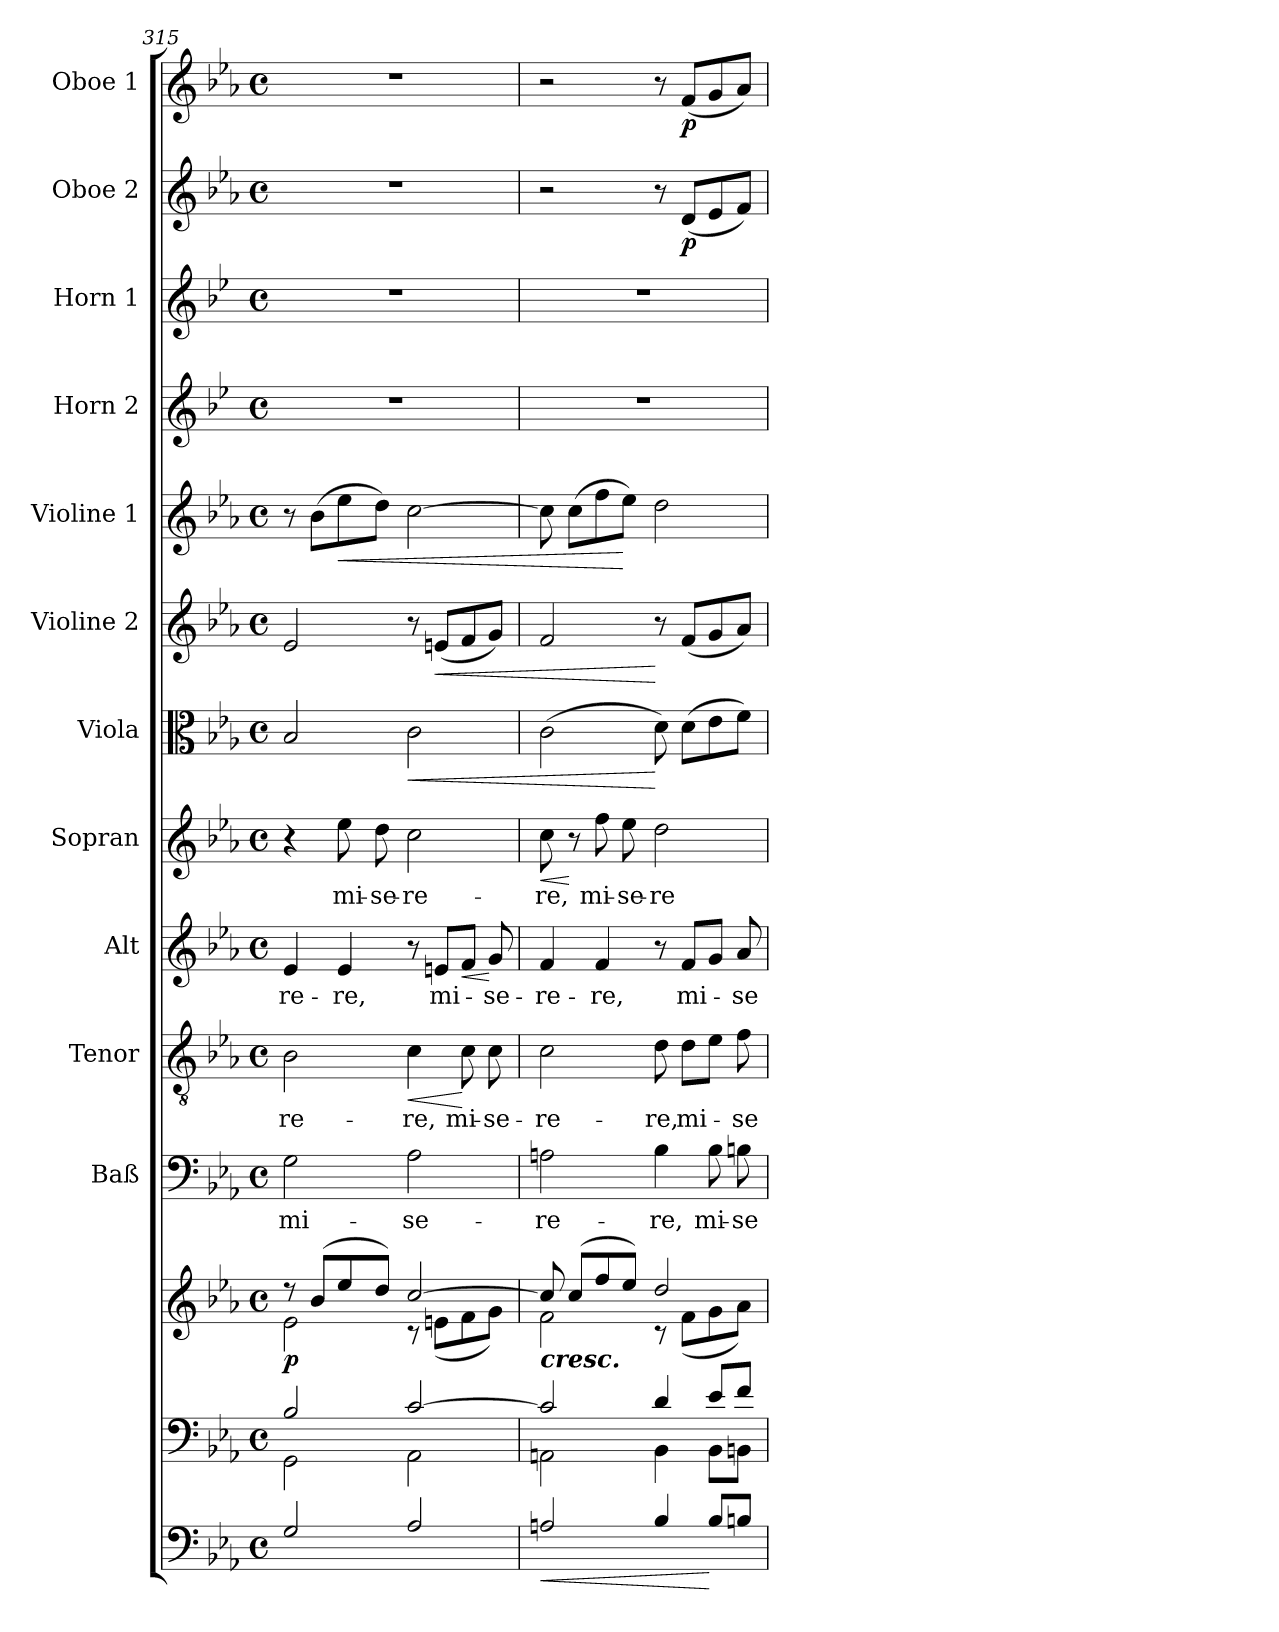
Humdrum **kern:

**kern	**dynam	**kern	**kern	**dynam	**kern	**text	**kern	**text	**dynam	**kern	**text	**dynam	**kern	**text	**dynam	**kern	**dynam	**kern	**dynam	**kern	**dynam	**kern	**kern	**kern	**dynam	**kern	**dynam
*part13	*part13	*part12	*part12	*part12	*part11	*part11	*part10	*part10	*part10	*part9	*part9	*part9	*part8	*part8	*part8	*part7	*part7	*part6	*part6	*part5	*part5	*part4	*part3	*part2	*part2	*part1	*part1
*staff14	*staff14	*staff13	*staff12	*staff12/13	*staff11	*staff11	*staff10	*staff10	*staff10	*staff9	*staff9	*staff9	*staff8	*staff8	*staff8	*staff7	*staff7	*staff6	*staff6	*staff5	*staff5	*staff4	*staff3	*staff2	*staff2	*staff1	*staff1
*	*	*	*	*	*I"Baß	*	*I"Tenor	*	*	*I"Alt	*	*	*I"Sopran	*	*	*I"Viola	*	*I"Violine 2	*	*I"Violine 1	*	*I"Horn 2	*I"Horn 1	*I"Oboe 2	*	*I"Oboe 1	*
*	*	*	*	*	*I'Baß	*	*I'Ten	*	*	*I'Alt	*	*	*I'Sop	*	*	*I'Vla.	*	*I'Vln. 2	*	*I'Vln. 1	*	*I'Hrn. 2	*I'Hrn. 1	*I'Ob. 2	*	*I'Ob. 1	*
!!LO:PB:g=z
*clefF4	*	*clefF4	*clefG2	*	*clefF4	*	*clefGv2	*	*	*clefG2	*	*	*clefG2	*	*	*clefC3	*	*clefG2	*	*clefG2	*	*clefG2	*clefG2	*clefG2	*	*clefG2	*
*ITrd7c12	*	*	*	*	*	*	*	*	*	*	*	*	*	*	*	*	*	*	*	*	*	*ITrd4c7	*ITrd4c7	*	*	*	*
*k[b-e-a-]	*	*k[b-e-a-]	*k[b-e-a-]	*	*k[b-e-a-]	*	*k[b-e-a-]	*	*	*k[b-e-a-]	*	*	*k[b-e-a-]	*	*	*k[b-e-a-]	*	*k[b-e-a-]	*	*k[b-e-a-]	*	*k[b-e-a-]	*k[b-e-a-]	*k[b-e-a-]	*	*k[b-e-a-]	*
*E-:	*	*E-:	*E-:	*	*E-:	*	*E-:	*	*	*E-:	*	*	*E-:	*	*	*E-:	*	*E-:	*	*E-:	*	*E-:	*E-:	*E-:	*	*E-:	*
*M4/4	*	*M4/4	*M4/4	*	*M4/4	*	*M4/4	*	*	*M4/4	*	*	*M4/4	*	*	*M4/4	*	*M4/4	*	*M4/4	*	*M4/4	*M4/4	*M4/4	*	*M4/4	*
*met(c)	*	*met(c)	*met(c)	*	*met(c)	*	*met(c)	*	*	*met(c)	*	*	*met(c)	*	*	*met(c)	*	*met(c)	*	*met(c)	*	*met(c)	*met(c)	*met(c)	*	*met(c)	*
=315	=315	=315	=315	=315	=315	=315	=315	=315	=315	=315	=315	=315	=315	=315	=315	=315	=315	=315	=315	=315	=315	=315	=315	=315	=315	=315	=315
*	*	*^	*^	*	*	*	*	*	*	*	*	*	*	*	*	*	*	*	*	*	*	*	*	*	*	*	*
!	!	!	!	!	!	!LO:DY:b	!	!LO:LY:b	!	!LO:LY:b	!	!	!LO:LY:b	!	!	!	!	!	!	!	!	!	!	!	!	!	!	!	!
2GG/	.	2B-/	2GG\	8rdd	2e-\	p	2G\	mi-	2B-\	-re-	.	4e-/	-re-	.	4r	.	.	2B-/	.	2e-/	.	8r	.	1r	1r	1r	.	1r	.
.	.	.	.	(<8b-/L	.	.	.	.	.	.	.	.	.	.	.	.	.	.	.	.	.	(>8b-\L	.	.	.	.	.	.	.
!	!	!	!	!	!	!	!	!	!	!	!	!	!LO:LY:b	!	!	!LO:LY:b	!	!	!	!	!	!	!LO:HP:b	!	!	!	!	!	!
.	.	.	.	8ee-/	.	.	.	.	.	.	.	4e-/	-re,	.	8ee-\	mi-	.	.	.	.	.	8ee-\	<	.	.	.	.	.	.
!	!	!	!	!	!	!	!	!	!	!	!	!	!	!	!	!LO:LY:b	!	!	!	!	!	!	!	!	!	!	!	!	!
.	.	.	.	8dd/J)	.	.	.	.	.	.	.	.	.	.	8dd\	-se-	.	.	.	.	.	8dd\J)	.	.	.	.	.	.	.
!	!	!	!	!	!	!	!	!LO:LY:b	!	!LO:LY:b	!LO:HP:b	!	!	!	!	!LO:LY:b	!	!	!LO:HP:b	!	!	!	!	!	!	!	!	!	!
2AA-/	.	[>2c/	2AA-\	[>2cc/	8rc	.	2A-\	-se-	4c\	-re,	<	8r	.	.	2cc\	-re-	.	2c\	<	8r	.	[2cc\	.	.	.	.	.	.	.
!	!	!	!	!	!	!	!	!	!	!	!	!	!LO:LY:b	!	!	!	!	!	!	!	!LO:HP:b	!	!	!	!	!	!	!	!
.	.	.	.	.	(>8en\L	.	.	.	.	.	.	8en/L	mi-	.	.	.	.	.	.	(<8en/L	<	.	.	.	.	.	.	.	.
!	!	!	!	!	!	!	!	!	!	!LO:LY:b	!	!	!	!LO:HP:b	!	!	!	!	!	!	!	!	!	!	!	!	!	!	!
.	.	.	.	.	8f\	.	.	.	8c\	mi-	[	8f/J	.	<	.	.	.	.	.	8f/	.	.	.	.	.	.	.	.	.
!	!	!	!	!	!	!	!	!	!	!LO:LY:b	!	!	!LO:LY:b	!	!	!	!	!	!	!	!	!	!	!	!	!	!	!	!
.	.	.	.	.	8g\J)	.	.	.	8c\	-se-	.	8g/	-se-	[	.	.	.	.	.	8g/J)	.	.	.	.	.	.	.	.	.
=316	=316	=316	=316	=316	=316	=316	=316	=316	=316	=316	=316	=316	=316	=316	=316	=316	=316	=316	=316	=316	=316	=316	=316	=316	=316	=316	=316	=316	=316
!	!	!	!	!LO:TX:b:Bi:t=cresc.	!	!	!	!	!	!	!	!	!	!	!	!	!	!	!	!	!	!	!	!	!	!	!	!	!
!	!LO:HP:b	!	!	!	!	!	!	!LO:LY:b	!	!LO:LY:b	!	!	!LO:LY:b	!	!	!LO:LY:b	!LO:HP:b	!	!	!	!	!	!	!	!	!	!	!	!
2AAn/	<	2c/]	2AAn\	8cc/]	2f\	.	2An\	-re-	2c\	-re-	.	4f/	-re-	.	8cc\	-re,	<	(>2c\	.	2f/	.	8cc\]	.	1r	1r	2r	.	2r	.
.	.	.	.	(<8cc/L	.	.	.	.	.	.	.	.	.	.	8r	.	[	.	.	.	.	(>8cc\L	.	.	.	.	.	.	.
!	!	!	!	!	!	!	!	!	!	!	!	!	!LO:LY:b	!	!	!LO:LY:b	!	!	!	!	!	!	!	!	!	!	!	!	!
.	.	.	.	8ff/	.	.	.	.	.	.	.	4f/	-re,	.	8ff\	mi-	.	.	.	.	.	8ff\	.	.	.	.	.	.	.
!	!	!	!	!	!	!	!	!	!	!	!	!	!	!	!	!LO:LY:b	!	!	!	!	!	!	!	!	!	!	!	!	!
.	.	.	.	8ee-/J)	.	.	.	.	.	.	.	.	.	.	8ee-\	-se-	.	.	.	.	.	8ee-\J)	[	.	.	.	.	.	.
!	!	!	!	!	!	!	!	!LO:LY:b	!	!LO:LY:b	!	!	!	!	!	!LO:LY:b	!	!	!	!	!	!	!	!	!	!	!	!	!
4BB-/	.	4d/	4BB-\	2dd/	8rc	.	4B-\	-re,	8d\	-re,	.	8r	.	.	2dd\	-re-	.	8d\)	[	8r	[	2dd\	.	.	.	8r	.	8r	.
!	!	!	!	!	!	!	!	!	!	!LO:LY:b	!	!	!LO:LY:b	!	!	!	!	!	!	!	!	!	!	!	!	!	!LO:DY:b	!	!LO:DY:b
.	.	.	.	.	(>8f\L	.	.	.	8d\L	mi-	.	8f/L	mi-	.	.	.	.	(>8d\L	.	(<8f/L	.	.	.	.	.	(<8d/L	p	(<8f/L	p
!	!	!	!	!	!	!	!	!LO:LY:b	!	!	!	!	!	!	!	!	!	!	!	!	!	!	!	!	!	!	!	!	!
8BB-/L	[	8e-/L	8BB-\L	.	8g\	.	8B-\	mi-	8e-\J	.	.	8g/J	.	.	.	.	.	8e-\	.	8g/	.	.	.	.	.	8e-/	.	8g/	.
!	!	!	!	!	!	!	!	!LO:LY:b	!	!LO:LY:b	!	!	!LO:LY:b	!	!	!	!	!	!	!	!	!	!	!	!	!	!	!	!
8BBn/J	.	8f/J	8BBn\J	.	8a-\J)	.	8Bn\	-se-	8f\	-se-	.	8a-/	-se-	.	.	.	.	8f\J)	.	8a-/J)	.	.	.	.	.	8f/J)	.	8a-/J)	.
*	*	*v	*v	*	*	*	*	*	*	*	*	*	*	*	*	*	*	*	*	*	*	*	*	*	*	*	*	*	*
*	*	*	*v	*v	*	*	*	*	*	*	*	*	*	*	*	*	*	*	*	*	*	*	*	*	*	*	*	*
=	=	=	=	=	=	=	=	=	=	=	=	=	=	=	=	=	=	=	=	=	=	=	=	=	=	=	=
*-	*-	*-	*-	*-	*-	*-	*-	*-	*-	*-	*-	*-	*-	*-	*-	*-	*-	*-	*-	*-	*-	*-	*-	*-	*-	*-	*-
